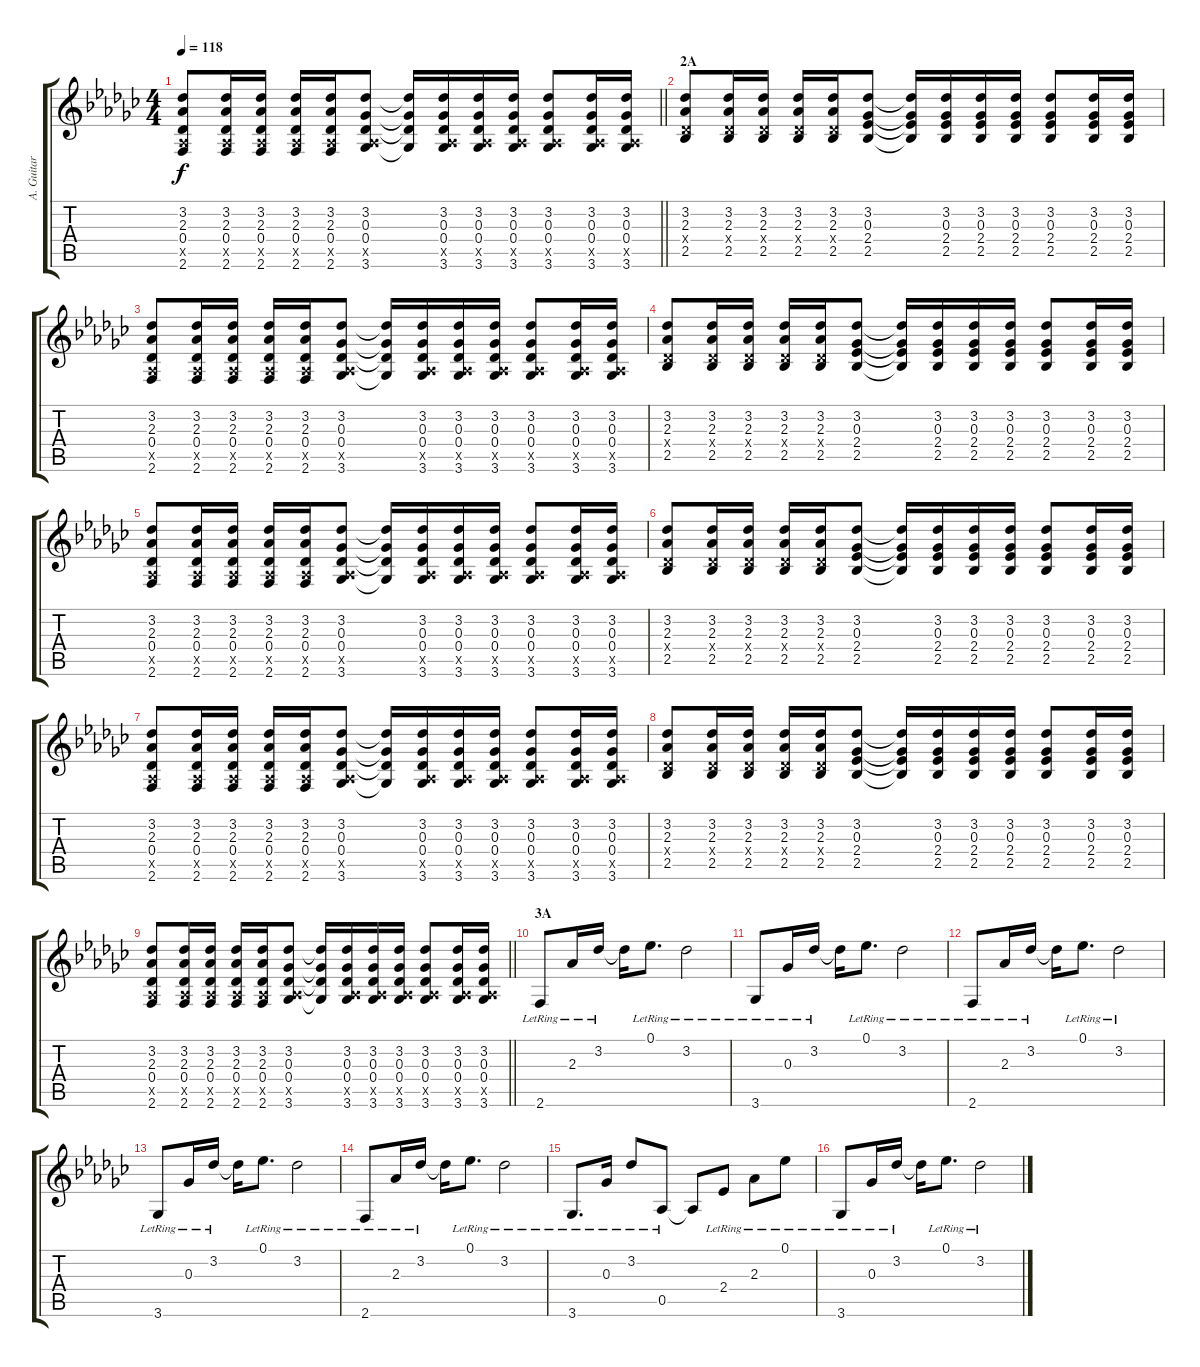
\track ("A. Guitar II (12-Strings)" "A. Guitar ") {instrument acousticguitarsteel}
\staff {score tabs}
\tuning (Eb4 Bb3 Gb3 Db3 Ab2 Eb2) {hide}
\ts (4 4)
\tempo 118
\clef g2
\barLineRight lightlight
\ks gb
(3.2 2.3 0.4 0.5{x} 2.6).8{dy f} (3.2 2.3 0.4 0.5{x} 2.6).16 (3.2 2.3 0.4 0.5{x} 2.6).16 (3.2 2.3 0.4 0.5{x} 2.6).16 (3.2 2.3 0.4 0.5{x} 2.6).16 (3.2 0.3 0.4 0.5{x} 3.6).8 (3.2{t} 0.3{t} 0.4{t} 3.6{t}).16 (3.2 0.3 0.4 0.5{x} 3.6).16 (3.2 0.3 0.4 0.5{x} 3.6).16 (3.2 0.3 0.4 0.5{x} 3.6).16 (3.2 0.3 0.4 0.5{x} 3.6).8 (3.2 0.3 0.4 0.5{x} 3.6).16 (3.2 0.3 0.4 0.5{x} 3.6).16 |
\section ("" "2A")
(3.2 2.3 0.4{x} 2.5).8 (3.2 2.3 0.4{x} 2.5).16 (3.2 2.3 0.4{x} 2.5).16 (3.2 2.3 0.4{x} 2.5).16 (3.2 2.3 0.4{x} 2.5).16 (3.2 0.3 2.4 2.5).8 (3.2{t} 0.3{t} 2.4{t} 2.5{t}).16 (3.2 0.3 2.4 2.5).16 (3.2 0.3 2.4 2.5).16 (3.2 0.3 2.4 2.5).16 (3.2 0.3 2.4 2.5).8 (3.2 0.3 2.4 2.5).16 (3.2 0.3 2.4 2.5).16 |
(3.2 2.3 0.4 0.5{x} 2.6).8 (3.2 2.3 0.4 0.5{x} 2.6).16 (3.2 2.3 0.4 0.5{x} 2.6).16 (3.2 2.3 0.4 0.5{x} 2.6).16 (3.2 2.3 0.4 0.5{x} 2.6).16 (3.2 0.3 0.4 0.5{x} 3.6).8 (3.2{t} 0.3{t} 0.4{t} 3.6{t}).16 (3.2 0.3 0.4 0.5{x} 3.6).16 (3.2 0.3 0.4 0.5{x} 3.6).16 (3.2 0.3 0.4 0.5{x} 3.6).16 (3.2 0.3 0.4 0.5{x} 3.6).8 (3.2 0.3 0.4 0.5{x} 3.6).16 (3.2 0.3 0.4 0.5{x} 3.6).16 |
(3.2 2.3 0.4{x} 2.5).8 (3.2 2.3 0.4{x} 2.5).16 (3.2 2.3 0.4{x} 2.5).16 (3.2 2.3 0.4{x} 2.5).16 (3.2 2.3 0.4{x} 2.5).16 (3.2 0.3 2.4 2.5).8 (3.2{t} 0.3{t} 2.4{t} 2.5{t}).16 (3.2 0.3 2.4 2.5).16 (3.2 0.3 2.4 2.5).16 (3.2 0.3 2.4 2.5).16 (3.2 0.3 2.4 2.5).8 (3.2 0.3 2.4 2.5).16 (3.2 0.3 2.4 2.5).16 |
(3.2 2.3 0.4 0.5{x} 2.6).8 (3.2 2.3 0.4 0.5{x} 2.6).16 (3.2 2.3 0.4 0.5{x} 2.6).16 (3.2 2.3 0.4 0.5{x} 2.6).16 (3.2 2.3 0.4 0.5{x} 2.6).16 (3.2 0.3 0.4 0.5{x} 3.6).8 (3.2{t} 0.3{t} 0.4{t} 3.6{t}).16 (3.2 0.3 0.4 0.5{x} 3.6).16 (3.2 0.3 0.4 0.5{x} 3.6).16 (3.2 0.3 0.4 0.5{x} 3.6).16 (3.2 0.3 0.4 0.5{x} 3.6).8 (3.2 0.3 0.4 0.5{x} 3.6).16 (3.2 0.3 0.4 0.5{x} 3.6).16 |
(3.2 2.3 0.4{x} 2.5).8 (3.2 2.3 0.4{x} 2.5).16 (3.2 2.3 0.4{x} 2.5).16 (3.2 2.3 0.4{x} 2.5).16 (3.2 2.3 0.4{x} 2.5).16 (3.2 0.3 2.4 2.5).8 (3.2{t} 0.3{t} 2.4{t} 2.5{t}).16 (3.2 0.3 2.4 2.5).16 (3.2 0.3 2.4 2.5).16 (3.2 0.3 2.4 2.5).16 (3.2 0.3 2.4 2.5).8 (3.2 0.3 2.4 2.5).16 (3.2 0.3 2.4 2.5).16 |
(3.2 2.3 0.4 0.5{x} 2.6).8 (3.2 2.3 0.4 0.5{x} 2.6).16 (3.2 2.3 0.4 0.5{x} 2.6).16 (3.2 2.3 0.4 0.5{x} 2.6).16 (3.2 2.3 0.4 0.5{x} 2.6).16 (3.2 0.3 0.4 0.5{x} 3.6).8 (3.2{t} 0.3{t} 0.4{t} 3.6{t}).16 (3.2 0.3 0.4 0.5{x} 3.6).16 (3.2 0.3 0.4 0.5{x} 3.6).16 (3.2 0.3 0.4 0.5{x} 3.6).16 (3.2 0.3 0.4 0.5{x} 3.6).8 (3.2 0.3 0.4 0.5{x} 3.6).16 (3.2 0.3 0.4 0.5{x} 3.6).16 |
(3.2 2.3 0.4{x} 2.5).8 (3.2 2.3 0.4{x} 2.5).16 (3.2 2.3 0.4{x} 2.5).16 (3.2 2.3 0.4{x} 2.5).16 (3.2 2.3 0.4{x} 2.5).16 (3.2 0.3 2.4 2.5).8 (3.2{t} 0.3{t} 2.4{t} 2.5{t}).16 (3.2 0.3 2.4 2.5).16 (3.2 0.3 2.4 2.5).16 (3.2 0.3 2.4 2.5).16 (3.2 0.3 2.4 2.5).8 (3.2 0.3 2.4 2.5).16 (3.2 0.3 2.4 2.5).16 |
\barLineRight lightlight
(3.2 2.3 0.4 0.5{x} 2.6).8 (3.2 2.3 0.4 0.5{x} 2.6).16 (3.2 2.3 0.4 0.5{x} 2.6).16 (3.2 2.3 0.4 0.5{x} 2.6).16 (3.2 2.3 0.4 0.5{x} 2.6).16 (3.2 0.3 0.4 0.5{x} 3.6).8 (3.2{t} 0.3{t} 0.4{t} 3.6{t}).16 (3.2 0.3 0.4 0.5{x} 3.6).16 (3.2 0.3 0.4 0.5{x} 3.6).16 (3.2 0.3 0.4 0.5{x} 3.6).16 (3.2 0.3 0.4 0.5{x} 3.6).8 (3.2 0.3 0.4 0.5{x} 3.6).16 (3.2 0.3 0.4 0.5{x} 3.6).16 |
\section ("" "3A")
2.6{lr}.8 2.3{lr}.16 3.2{lr}.16 3.2{t}.16 0.1{lr}.8{d} 3.2{lr}.2 |
3.6{lr}.8 0.3{lr}.16 3.2{lr}.16 3.2{t}.16 0.1{lr}.8{d} 3.2{lr}.2 |
2.6{lr}.8 2.3{lr}.16 3.2{lr}.16 3.2{t}.16 0.1{lr}.8{d} 3.2{lr}.2 |
3.6{lr}.8 0.3{lr}.16 3.2{lr}.16 3.2{t}.16 0.1{lr}.8{d} 3.2{lr}.2 |
2.6{lr}.8 2.3{lr}.16 3.2{lr}.16 3.2{t}.16 0.1{lr}.8{d} 3.2{lr}.2 |
3.6{lr}.8{d} 0.3{lr}.16 3.2{lr}.8 0.5{lr}.8 0.5{t}.8 2.4{lr}.8 2.3{lr}.8 0.1{lr}.8 |
3.6{lr}.8 0.3{lr}.16 3.2{lr}.16 3.2{t}.16 0.1{lr}.8{d} 3.2{lr}.2
